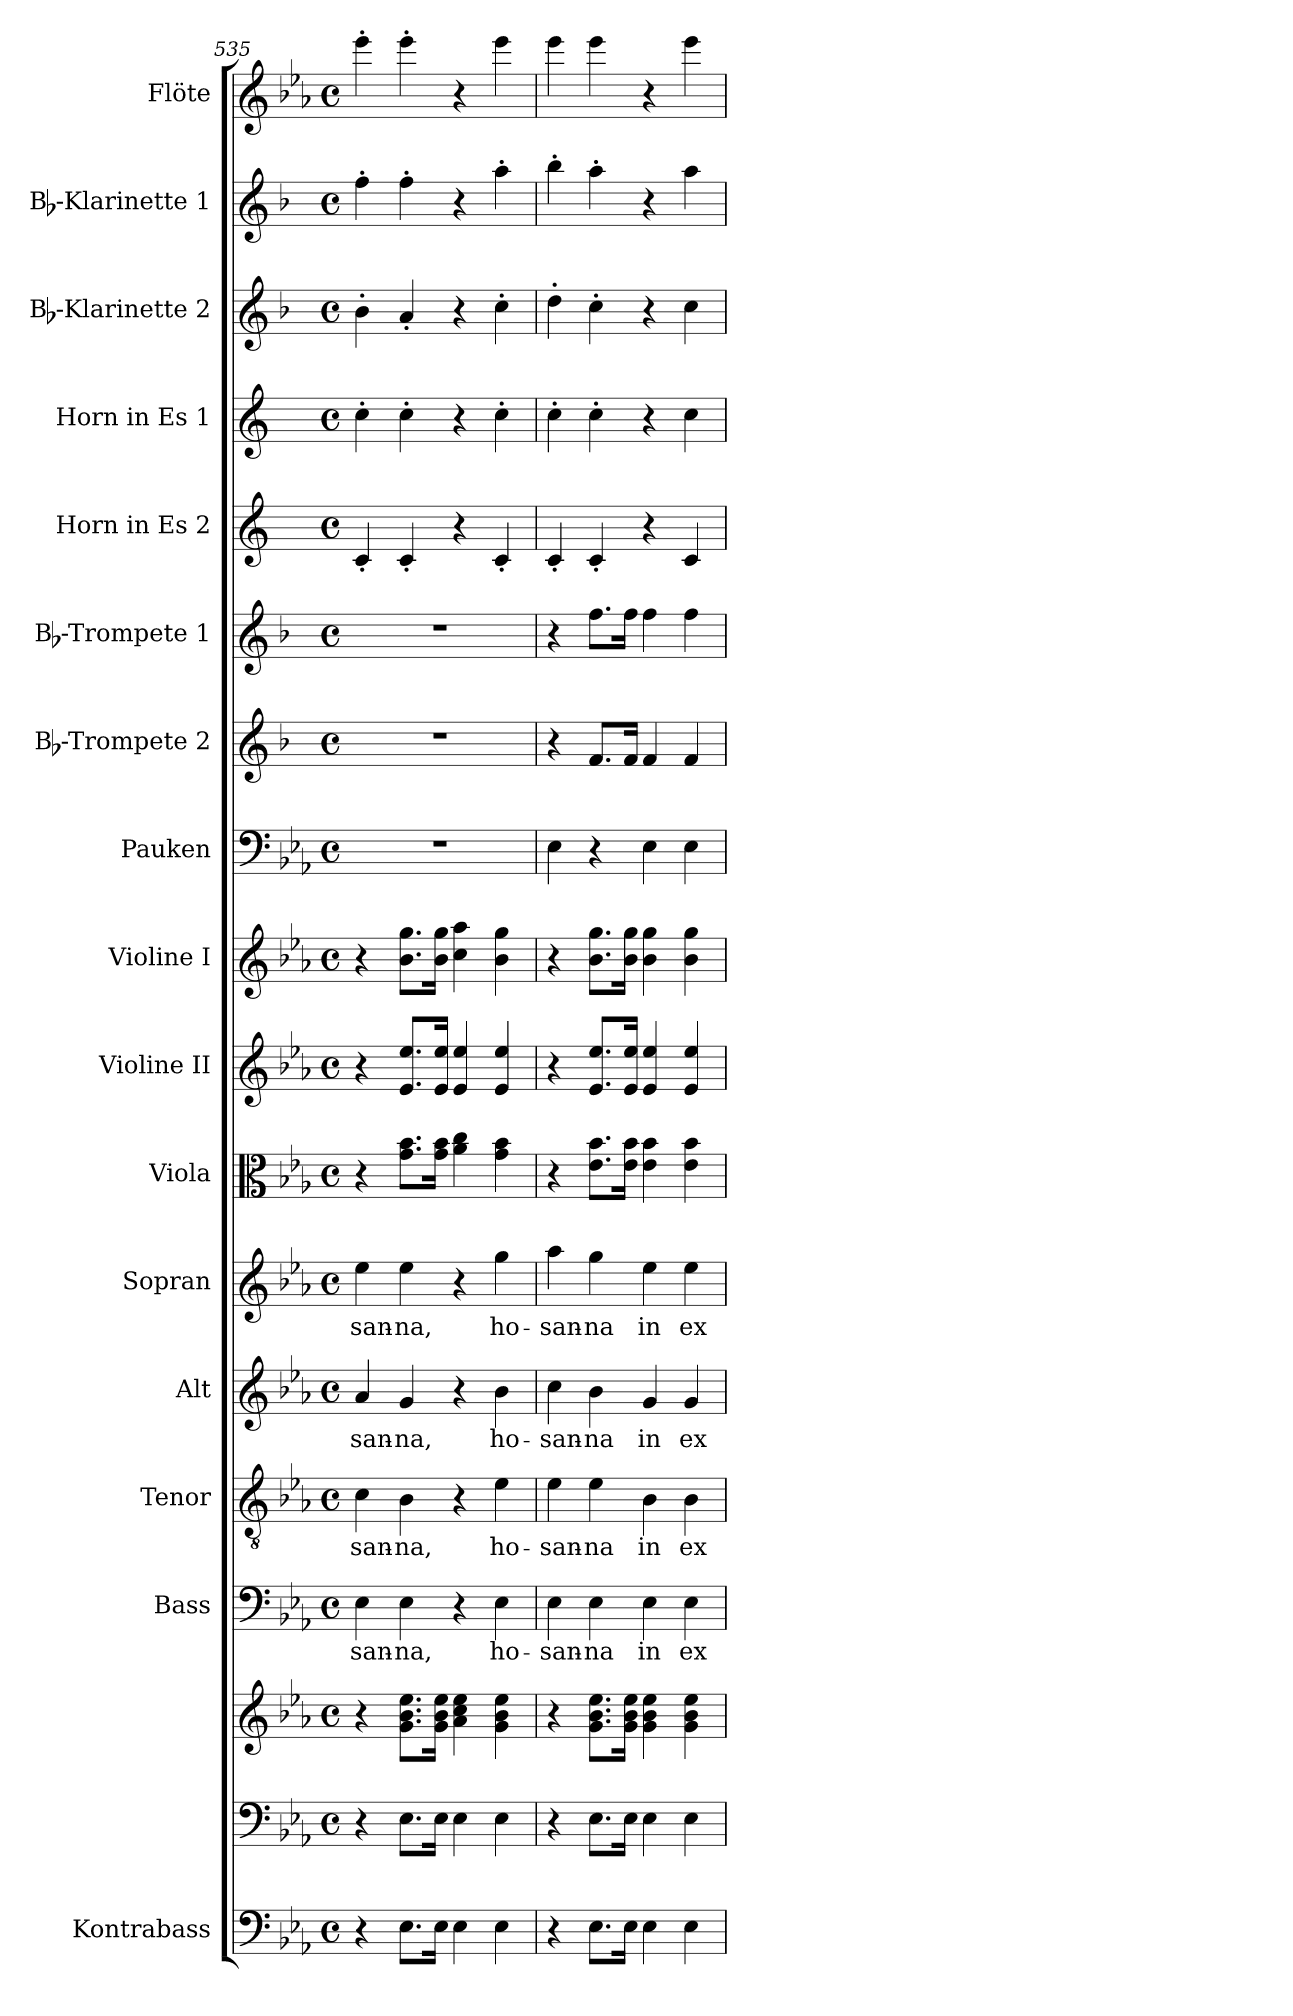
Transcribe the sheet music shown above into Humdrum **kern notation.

**kern	**kern	**kern	**kern	**text	**kern	**text	**kern	**text	**kern	**text	**kern	**kern	**kern	**kern	**kern	**kern	**kern	**kern	**kern	**kern	**kern
*part17	*part16	*part16	*part15	*part15	*part14	*part14	*part13	*part13	*part12	*part12	*part11	*part10	*part9	*part8	*part7	*part6	*part5	*part4	*part3	*part2	*part1
*staff18	*staff17	*staff16	*staff15	*staff15	*staff14	*staff14	*staff13	*staff13	*staff12	*staff12	*staff11	*staff10	*staff9	*staff8	*staff7	*staff6	*staff5	*staff4	*staff3	*staff2	*staff1
*I"Kontrabass	*	*	*I"Bass	*	*I"Tenor	*	*I"Alt	*	*I"Sopran	*	*I"Viola	*I"Violine II	*I"Violine I	*I"Pauken	*I"Bb-Trompete 2	*I"Bb-Trompete 1	*I"Horn in Es 2	*I"Horn in Es 1	*I"Bb-Klarinette 2	*I"Bb-Klarinette 1	*I"Flöte
*I'Kb.	*	*	*I'B.	*	*I'T.	*	*I'A.	*	*I'S.	*	*I'Vla.	*I'Vl. II	*I'Vl. I	*I'Pk.	*I'Bb Trp. 2	*I'Bb Trp. 1	*	*	*I'Bb Kl. 2	*I'Bb Kl. 1	*I'Fl.
*clefF4	*clefF4	*clefG2	*clefF4	*	*clefGv2	*	*clefG2	*	*clefG2	*	*clefC3	*clefG2	*clefG2	*clefF4	*clefG2	*clefG2	*clefG2	*clefG2	*clefG2	*clefG2	*clefG2
*ITrd7c12	*	*	*	*	*	*	*	*	*	*	*	*	*	*	*ITrd1c2	*ITrd1c2	*ITrd5c9	*ITrd5c9	*ITrd1c2	*ITrd1c2	*
*k[b-e-a-]	*k[b-e-a-]	*k[b-e-a-]	*k[b-e-a-]	*	*k[b-e-a-]	*	*k[b-e-a-]	*	*k[b-e-a-]	*	*k[b-e-a-]	*k[b-e-a-]	*k[b-e-a-]	*k[b-e-a-]	*k[b-e-a-]	*k[b-e-a-]	*k[b-e-a-]	*k[b-e-a-]	*k[b-e-a-]	*k[b-e-a-]	*k[b-e-a-]
*E-:	*E-:	*E-:	*E-:	*	*E-:	*	*E-:	*	*E-:	*	*E-:	*E-:	*E-:	*E-:	*E-:	*E-:	*E-:	*E-:	*E-:	*E-:	*E-:
*M4/4	*M4/4	*M4/4	*M4/4	*	*M4/4	*	*M4/4	*	*M4/4	*	*M4/4	*M4/4	*M4/4	*M4/4	*M4/4	*M4/4	*M4/4	*M4/4	*M4/4	*M4/4	*M4/4
*met(c)	*met(c)	*met(c)	*met(c)	*	*met(c)	*	*met(c)	*	*met(c)	*	*met(c)	*met(c)	*met(c)	*met(c)	*met(c)	*met(c)	*met(c)	*met(c)	*met(c)	*met(c)	*met(c)
=535	=535	=535	=535	=535	=535	=535	=535	=535	=535	=535	=535	=535	=535	=535	=535	=535	=535	=535	=535	=535	=535
!	!	!	!	!LO:LY:b	!	!LO:LY:b	!	!LO:LY:b	!	!LO:LY:b	!	!	!	!	!	!	!	!	!	!	!
4r	4r	4r	4E-\	-san-	4c\	-san-	4a-/	-san-	4ee-\	-san-	4r	4r	4r	1r	1r	1r	4E-'</	4e-'<\	4a-'<\	4ee-'>\	4eee-'>\
!	!	!	!	!LO:LY:b	!	!LO:LY:b	!	!LO:LY:b	!	!LO:LY:b	!	!	!	!	!	!	!	!	!	!	!
8.EE-\L	8.E-\L	8.g\ 8.b-\ 8.ee-\L	4E-\	-na,	4B-\	-na,	4g/	-na,	4ee-\	-na,	8.g\ 8.b-\L	8.e-/ 8.ee-/L	8.b-\ 8.gg\L	.	.	.	4E-'</	4e-'<\	4g'</	4ee-'>\	4eee-'>\
16EE-\Jk	16E-\Jk	16g\ 16b-\ 16ee-\Jk	.	.	.	.	.	.	.	.	16g\ 16b-\Jk	16e-/ 16ee-/Jk	16b-\ 16gg\Jk	.	.	.	.	.	.	.	.
4EE-\	4E-\	4a-\ 4cc\ 4ee-\	4r	.	4r	.	4r	.	4r	.	4a-\ 4cc\	4e-/ 4ee-/	4cc\ 4aa-\	.	.	.	4r	4r	4r	4r	4r
!	!	!	!	!LO:LY:b	!	!LO:LY:b	!	!LO:LY:b	!	!LO:LY:b	!	!	!	!	!	!	!	!	!	!	!
4EE-\	4E-\	4g\ 4b-\ 4ee-\	4E-\	ho-	4e-\	ho-	4b-\	ho-	4gg\	ho-	4g\ 4b-\	4e-/ 4ee-/	4b-\ 4gg\	.	.	.	4E-'</	4e-'<\	4b-'>\	4gg'>\	4eee-\
=536	=536	=536	=536	=536	=536	=536	=536	=536	=536	=536	=536	=536	=536	=536	=536	=536	=536	=536	=536	=536	=536
!	!	!	!	!LO:LY:b	!	!LO:LY:b	!	!LO:LY:b	!	!LO:LY:b	!	!	!	!	!	!	!	!	!	!	!
4r	4r	4r	4E-\	-san-	4e-\	-san-	4cc\	-san-	4aa-\	-san-	4r	4r	4r	4E-\	4r	4r	4E-'</	4e-'<\	4cc'>\	4aa-'>\	4eee-\
!	!	!	!	!LO:LY:b	!	!LO:LY:b	!	!LO:LY:b	!	!LO:LY:b	!	!	!	!	!	!	!	!	!	!	!
8.EE-\L	8.E-\L	8.g\ 8.b-\ 8.ee-\L	4E-\	-na	4e-\	-na	4b-\	-na	4gg\	-na	8.e-\ 8.b-\L	8.e-/ 8.ee-/L	8.b-\ 8.gg\L	4r	8.e-/L	8.ee-\L	4E-'</	4e-'<\	4b-'>\	4gg'>\	4eee-\
16EE-\Jk	16E-\Jk	16g\ 16b-\ 16ee-\Jk	.	.	.	.	.	.	.	.	16e-\ 16b-\Jk	16e-/ 16ee-/Jk	16b-\ 16gg\Jk	.	16e-/Jk	16ee-\Jk	.	.	.	.	.
!	!	!	!	!LO:LY:b	!	!LO:LY:b	!	!LO:LY:b	!	!LO:LY:b	!	!	!	!	!	!	!	!	!	!	!
4EE-\	4E-\	4g\ 4b-\ 4ee-\	4E-\	in	4B-\	in	4g/	in	4ee-\	in	4e-\ 4b-\	4e-/ 4ee-/	4b-\ 4gg\	4E-\	4e-/	4ee-\	4r	4r	4r	4r	4r
!	!	!	!	!LO:LY:b	!	!LO:LY:b	!	!LO:LY:b	!	!LO:LY:b	!	!	!	!	!	!	!	!	!	!	!
4EE-\	4E-\	4g\ 4b-\ 4ee-\	4E-\	ex-	4B-\	ex-	4g/	ex-	4ee-\	ex-	4e-\ 4b-\	4e-/ 4ee-/	4b-\ 4gg\	4E-\	4e-/	4ee-\	4E-/	4e-\	4b-\	4gg\	4eee-\
=	=	=	=	=	=	=	=	=	=	=	=	=	=	=	=	=	=	=	=	=	=
*-	*-	*-	*-	*-	*-	*-	*-	*-	*-	*-	*-	*-	*-	*-	*-	*-	*-	*-	*-	*-	*-
